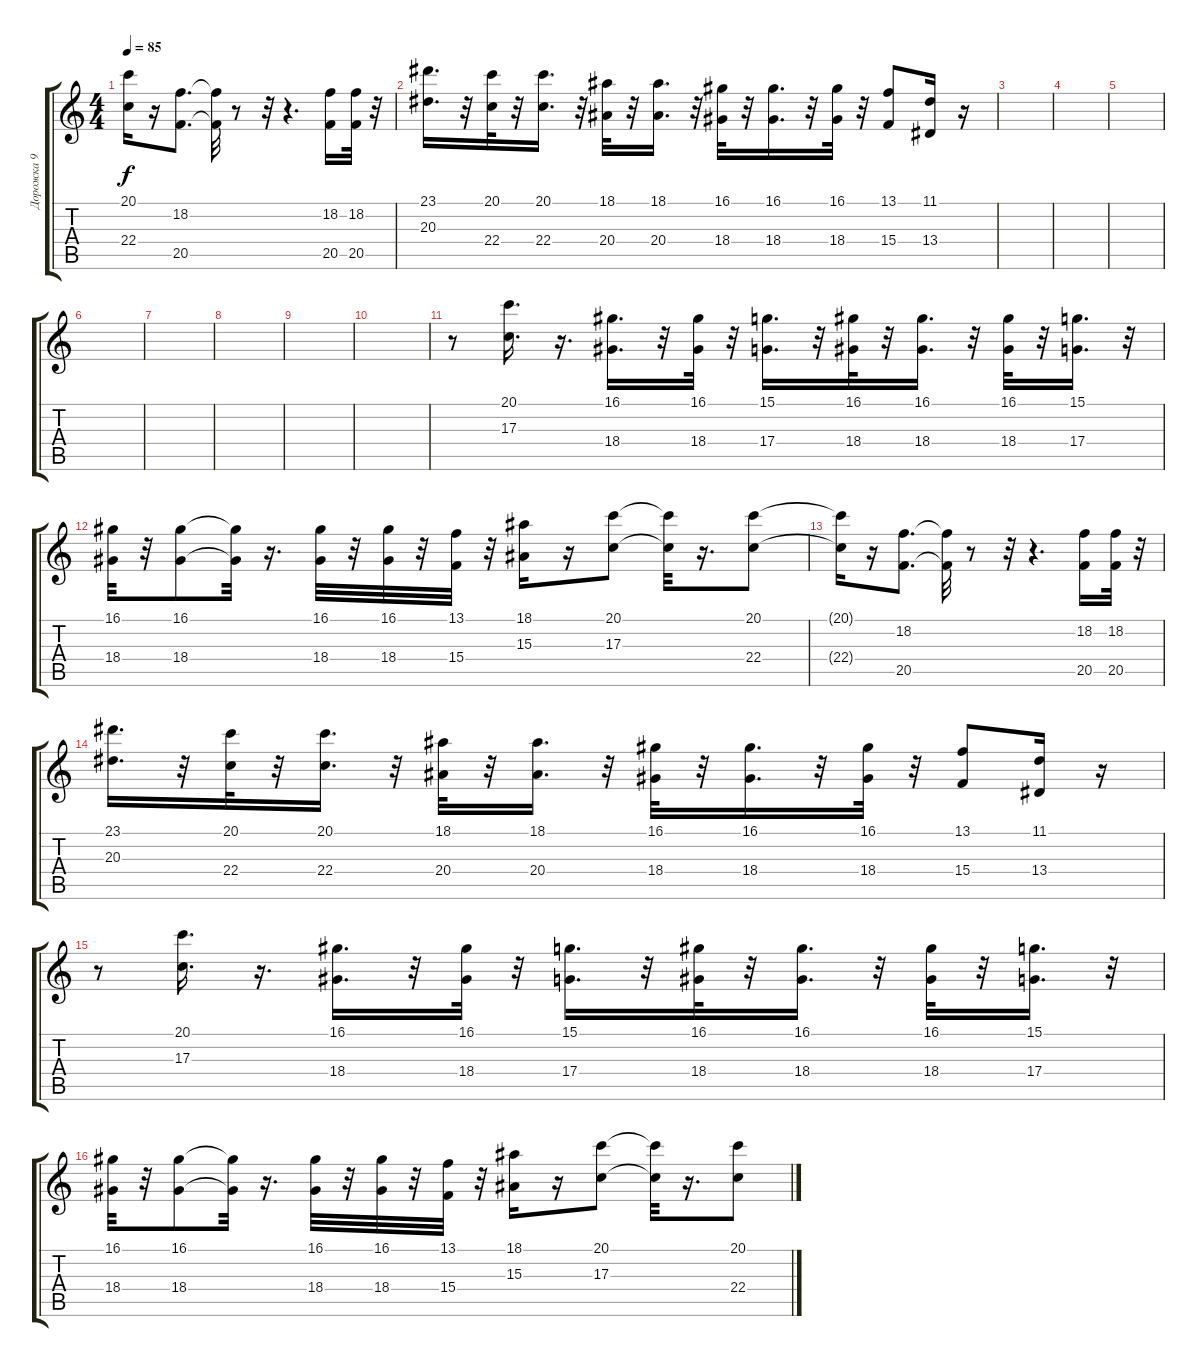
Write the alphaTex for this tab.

\track ("Дорожка 9" "Дорожка 9") {instrument choiraahs}
\staff {score tabs}
\tuning (E4 B3 G3 D3 A2 E2) {hide}
\ts (4 4)
\tempo 85
\clef g2
\ks c
(20.1{t} 22.4{t}).16{dy f} r.16 (18.2 20.5).8{d} (18.2{t} 20.5{t}).32 r.8 r.32 r.4{d} (18.2 20.5).16 (18.2 20.5).32 r.32 |
(23.1 20.3).16{d} r.32 (20.1 22.4).32 r.32 (20.1 22.4).16{d} r.32 (18.1 20.4).32 r.32 (18.1 20.4).16{d} r.32 (16.1 18.4).32 r.32 (16.1 18.4).16{d} r.32 (16.1 18.4).32 r.32 (13.1 15.4).8 (11.1 13.4).16 r.16 |
|
|
|
|
|
|
|
|
r.8 (20.1 17.3).16{d} r.16{d} (16.1 18.4).16{d} r.32 (16.1 18.4).32 r.32 (15.1 17.4).16{d} r.32 (16.1 18.4).32 r.32 (16.1 18.4).16{d} r.32 (16.1 18.4).32 r.32 (15.1 17.4).16{d} r.32 |
(16.1 18.4).32 r.32 (16.1 18.4).8 (16.1{t} 18.4{t}).32 r.16{d} (16.1 18.4).32 r.32 (16.1 18.4).32 r.32 (13.1 15.4).32 r.32 (18.1 15.3).16 r.16 (20.1 17.3).8 (20.1{t} 17.3{t}).32 r.16{d} (20.1 22.4).8 |
(20.1{t} 22.4{t}).16 r.16 (18.2 20.5).8{d} (18.2{t} 20.5{t}).32 r.8 r.32 r.4{d} (18.2 20.5).16 (18.2 20.5).32 r.32 |
(23.1 20.3).16{d} r.32 (20.1 22.4).32 r.32 (20.1 22.4).16{d} r.32 (18.1 20.4).32 r.32 (18.1 20.4).16{d} r.32 (16.1 18.4).32 r.32 (16.1 18.4).16{d} r.32 (16.1 18.4).32 r.32 (13.1 15.4).8 (11.1 13.4).16 r.16 |
r.8 (20.1 17.3).16{d} r.16{d} (16.1 18.4).16{d} r.32 (16.1 18.4).32 r.32 (15.1 17.4).16{d} r.32 (16.1 18.4).32 r.32 (16.1 18.4).16{d} r.32 (16.1 18.4).32 r.32 (15.1 17.4).16{d} r.32 |
(16.1 18.4).32 r.32 (16.1 18.4).8 (16.1{t} 18.4{t}).32 r.16{d} (16.1 18.4).32 r.32 (16.1 18.4).32 r.32 (13.1 15.4).32 r.32 (18.1 15.3).16 r.16 (20.1 17.3).8 (20.1{t} 17.3{t}).32 r.16{d} (20.1 22.4).8
